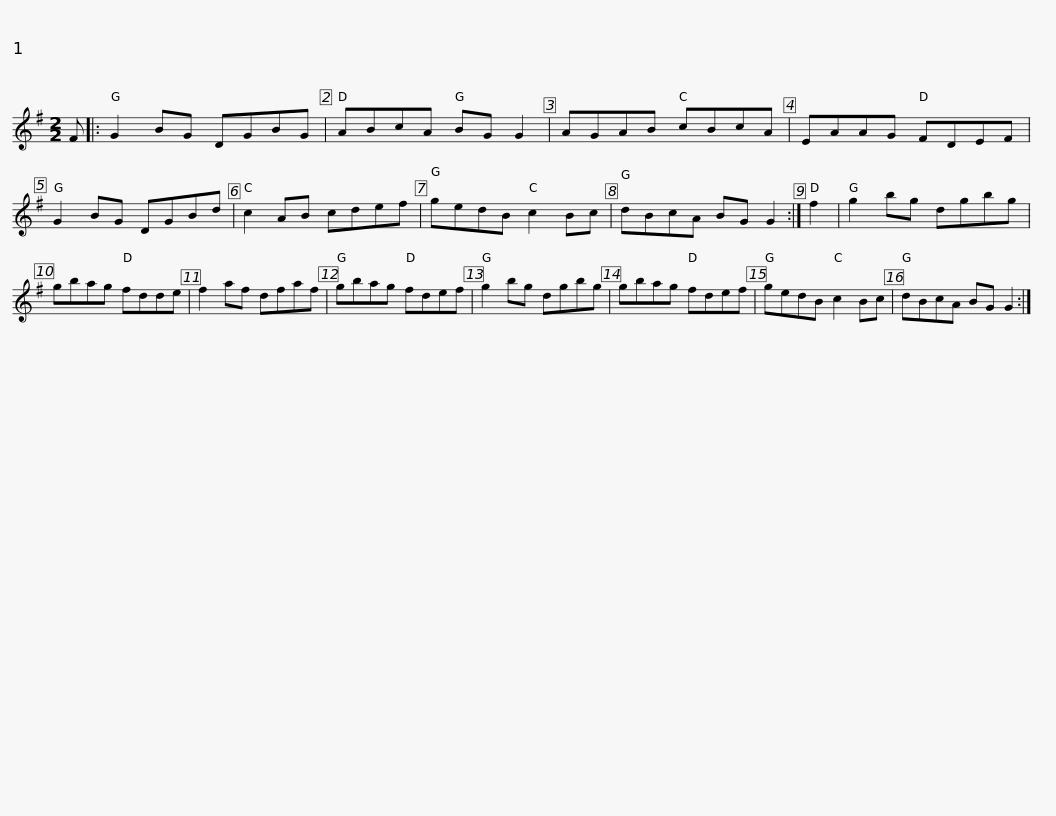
X:1
L:1/8
M:2/2
I:linebreak $
K:G
V:1 treble
V:1
 F |: G2 BG DGBG | ABcA BG G2 | AGAB cBcA | EAAG FDEF | %5
 G2 BG DGBd |$ c2 AB cdef | gedB c2 Bc | dBcA BG G2 :| f2 | %10
 g2 bg dgbg | gbag fdde |$ f2 af dfaf | gbag fdef | g2 bg dgbg | %15
 gbag fdef | gedB c2 Bc |$ dBcA BG G2 :| %18
